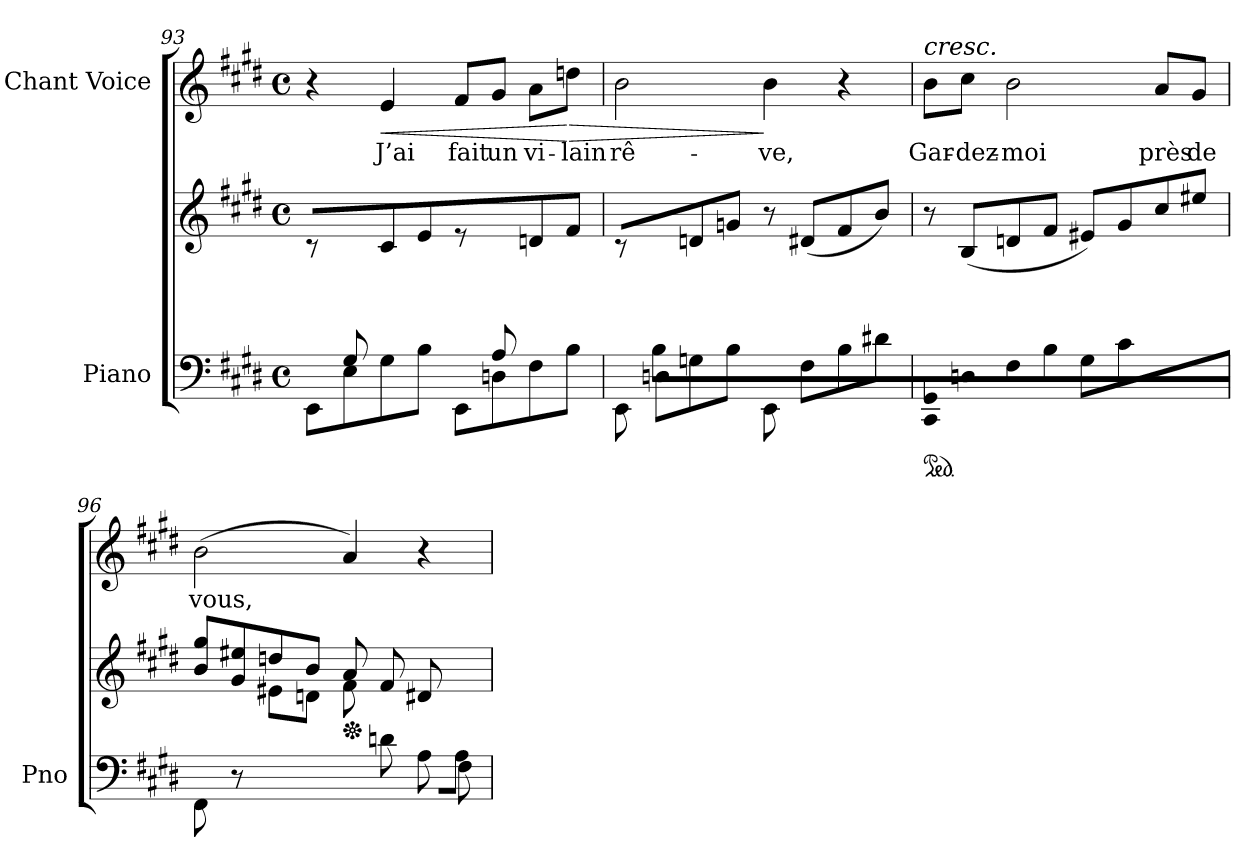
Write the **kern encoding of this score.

**kern	**kern	**kern	**text	**dynam
*part2	*part2	*part1	*part1	*part1
*staff3	*staff2	*staff1	*staff1	*staff1
*I"Piano	*	*I"Chant Voice	*	*
*I'Pno	*	*	*	*
*clefF4	*clefG2	*clefG2	*	*
*k[f#c#g#d#]	*k[f#c#g#d#]	*k[f#c#g#d#]	*	*
*M4/4	*M4/4	*M4/4	*	*
*met(c)	*met(c)	*met(c)	*	*
=93	=93	=93	=93	=93
*^	*	*	*	*
8ryy	8EE\L	8r	4r	.	.
(8G#/L	8E\	8ryy	.	.	.
!	!	!	!	!	!LO:HP:b
4.ryy	8G#\	8c#/	4e/	J’ai	<
.	8B\J	8e/J)	.	.	.
.	8EE\L	8r	8f#/L	fait	.
(8A/L	8Dn\	8ryy	8g#/J	un	.
4ryy	8F#\	8dn/	8a\L	vi-	.
!	!	!	!	!	!LO:HP:n=1:b
.	8B\J	8f#/J)	8ddn\J	-lain	[ >
=94	=94	=94	=94	=94	=94
8ryy	8EE\	8r	2b\	rê-	.
(>8B/L	8Dn\L	8ryy	.	.	.
2.ryy	8Gn\	8dn/	.	.	.
.	8B\J	8gn/J)	.	.	.
.	8EE\	8r	4b\	-ve,	]
.	8F#\L	(8d#X/L	.	.	.
.	8B\	8f#/	4r	.	.
.	8d#X\J	8b/J)	.	.	.
*v	*v	*	*	*	*
=95	=95	=95	=95	=95
*ped	*	*	*	*
*^	*^	*	*	*
!	!	!	!	!LO:TX:a:i:t=cresc.	!	!
*v	*v	*	*	*	*	*
8CC#\ 8GG#\	8r	2.ryy	8b\L	Gar-	.
8Dn\L	(8B/L	.	8cc#\J	-dez-	.
8F#\	8dn/	.	2b\	-moi	.
8B\J	8f#/J	.	.	.	.
8G#\L	8e#X/L)	.	.	.	.
8c#\	8g#/	.	.	.	.
4ryy	8cc#/	8en\	8a/L	près	.
.	8ee#X/J	8g#\J	8g#/J	de	.
=96	=96	=96	=96	=96	=96
*^	*	*	*	*	*
2..ryy	8FF#\	8b/ 8gg#/L	4ryy	(2b\	vous,	.
.	8r	8g#/ 8ee#X/	.	.	.	.
.	4.ryy	8ddn/	8e#X\L	.	.	.
.	.	8b/J	8dn\J	.	.	.
*	*	*Xped	*	*	*	*
.	.	8a/L	8f#\L	4a/)	.	.
.	8dn\	8f#/	8ryy	.	.	.
.	8A\	8d#X/	4ryy	4r	.	.
8A/J	8F#\J	8ryy	.	.	.	.
*v	*v	*	*	*	*	*
*	*v	*v	*	*	*
=	=	=	=	=
*-	*-	*-	*-	*-
